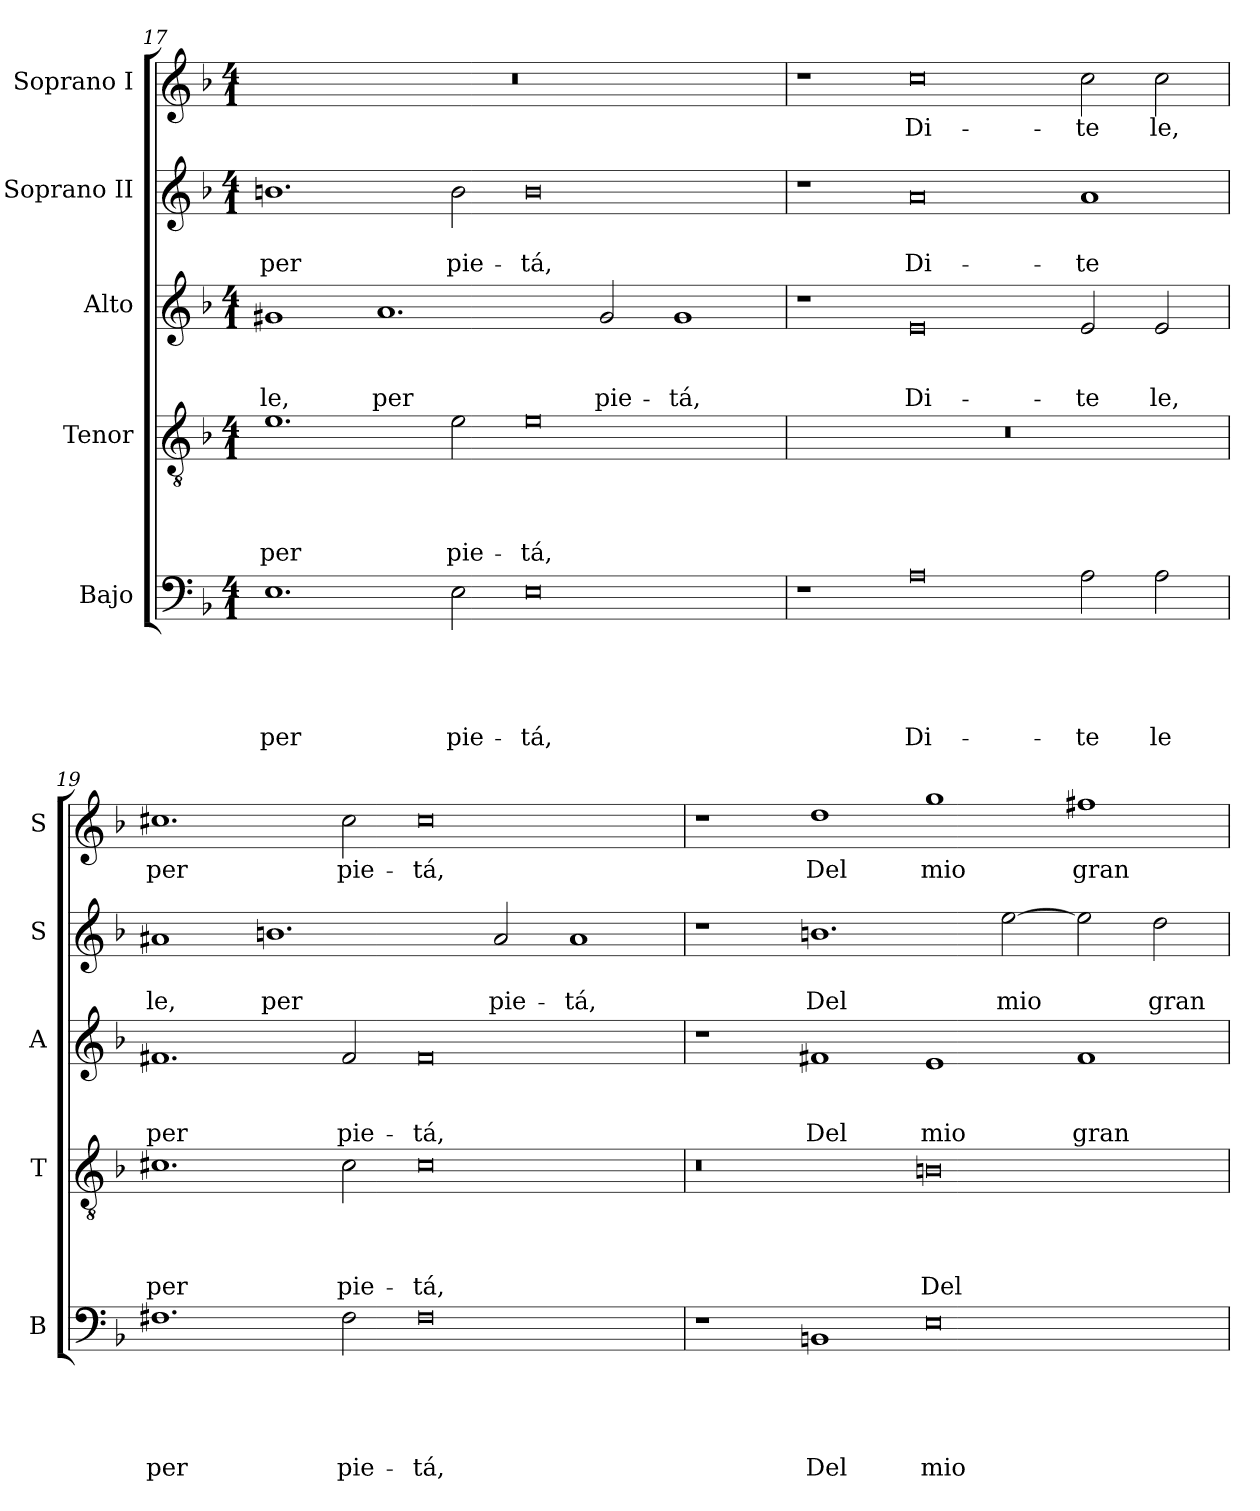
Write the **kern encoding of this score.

**kern	**text	**text	**text	**text	**text	**kern	**text	**text	**text	**text	**kern	**text	**text	**text	**kern	**text	**text	**kern	**text
*part5	*part5	*part5	*part5	*part5	*part5	*part4	*part4	*part4	*part4	*part4	*part3	*part3	*part3	*part3	*part2	*part2	*part2	*part1	*part1
*staff5	*staff5	*staff5	*staff5	*staff5	*staff5	*staff4	*staff4	*staff4	*staff4	*staff4	*staff3	*staff3	*staff3	*staff3	*staff2	*staff2	*staff2	*staff1	*staff1
*I"Bajo	*	*	*	*	*	*I"Tenor	*	*	*	*	*I"Alto	*	*	*	*I"Soprano II	*	*	*I"Soprano I	*
*I'B	*	*	*	*	*	*I'T	*	*	*	*	*I'A	*	*	*	*I'S	*	*	*I'S	*
*clefF4	*	*	*	*	*	*clefGv2	*	*	*	*	*clefG2	*	*	*	*clefG2	*	*	*clefG2	*
*k[b-]	*	*	*	*	*	*k[b-]	*	*	*	*	*k[b-]	*	*	*	*k[b-]	*	*	*k[b-]	*
*F:	*	*	*	*	*	*F:	*	*	*	*	*F:	*	*	*	*F:	*	*	*F:	*
*M4/1	*	*	*	*	*	*M4/1	*	*	*	*	*M4/1	*	*	*	*M4/1	*	*	*M4/1	*
=17	=17	=17	=17	=17	=17	=17	=17	=17	=17	=17	=17	=17	=17	=17	=17	=17	=17	=17	=17
1.E	.	.	.	.	per	1.e	.	.	.	per	1g#X	.	.	le,	1.bn	.	per	00r	.
.	.	.	.	.	.	.	.	.	.	.	1.a	.	.	per	.	.	.	.	.
2E\	.	.	.	.	pie-	2e\	.	.	.	pie-	.	.	.	.	2b\	.	pie-	.	.
0E	.	.	.	.	-tá,	0e	.	.	.	-tá,	.	.	.	.	0b	.	-tá,	.	.
.	.	.	.	.	.	.	.	.	.	.	2g#/	.	.	pie-	.	.	.	.	.
.	.	.	.	.	.	.	.	.	.	.	1g#	.	.	-tá,	.	.	.	.	.
=18	=18	=18	=18	=18	=18	=18	=18	=18	=18	=18	=18	=18	=18	=18	=18	=18	=18	=18	=18
1r	.	.	.	.	.	00r	.	.	.	.	1r	.	.	.	1r	.	.	1r	.
0A	.	.	.	.	Di-	.	.	.	.	.	0e	.	.	Di-	0a	.	Di-	0cc	Di-
2A\	.	.	.	.	-te	.	.	.	.	.	2e/	.	.	-te	1a	.	-te	2cc\	-te
2A\	.	.	.	.	le	.	.	.	.	.	2e/	.	.	le,	.	.	.	2cc\	le,
!!LO:LB:g=z
=19	=19	=19	=19	=19	=19	=19	=19	=19	=19	=19	=19	=19	=19	=19	=19	=19	=19	=19	=19
1.F#X	.	.	.	.	per	1.c#X	.	.	.	per	1.f#X	.	.	per	1a#X	.	le,	1.cc#X	per
.	.	.	.	.	.	.	.	.	.	.	.	.	.	.	1.bn	.	per	.	.
2F#\	.	.	.	.	pie-	2c#\	.	.	.	pie-	2f#/	.	.	pie-	.	.	.	2cc#\	pie-
0F#	.	.	.	.	-tá,	0c#	.	.	.	-tá,	0f#	.	.	-tá,	.	.	.	0cc#	-tá,
.	.	.	.	.	.	.	.	.	.	.	.	.	.	.	2a#/	.	pie-	.	.
.	.	.	.	.	.	.	.	.	.	.	.	.	.	.	1a#	.	-tá,	.	.
=20	=20	=20	=20	=20	=20	=20	=20	=20	=20	=20	=20	=20	=20	=20	=20	=20	=20	=20	=20
1r	.	.	.	.	.	0r	.	.	.	.	1r	.	.	.	1r	.	.	1r	.
1BBn	.	.	.	.	Del	.	.	.	.	.	1f#X	.	.	Del	1.bn	.	Del	1dd	Del
0E	.	.	.	.	mio	0Bn	.	.	.	Del	1e	.	.	mio	.	.	.	1gg	mio
.	.	.	.	.	.	.	.	.	.	.	.	.	.	.	[2ee\	.	mio	.	.
.	.	.	.	.	.	.	.	.	.	.	1f#	.	.	gran	2ee\]	.	.	1ff#X	gran
.	.	.	.	.	.	.	.	.	.	.	.	.	.	.	2dd\	.	gran	.	.
=	=	=	=	=	=	=	=	=	=	=	=	=	=	=	=	=	=	=	=
*-	*-	*-	*-	*-	*-	*-	*-	*-	*-	*-	*-	*-	*-	*-	*-	*-	*-	*-	*-
